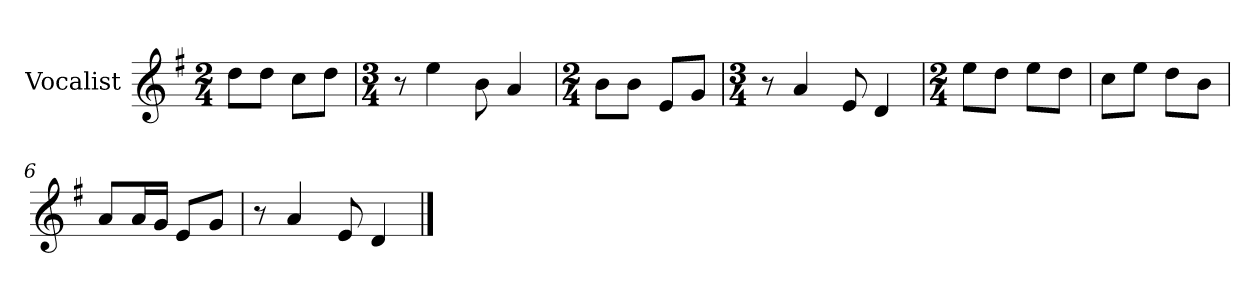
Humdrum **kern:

**kern
*part1
*staff1
*I"Vocalist
*k[f#]
*G:
*M2/4
=
8ddL
8ddJ
8ccL
8ddJ
=1
*M3/4
8r
4ee
8b
4a
=2
*M2/4
8bL
8bJ
8eL
8gJ
=3
*M3/4
8r
4a
8e
4d
=4
*M2/4
8eeL
8ddJ
8eeL
8ddJ
=5
8ccL
8eeJ
8ddL
8bJ
=6
8aL
16aL
16gJJ
8eL
8gJ
=7
8r
4a
8e
4d
==
*-
